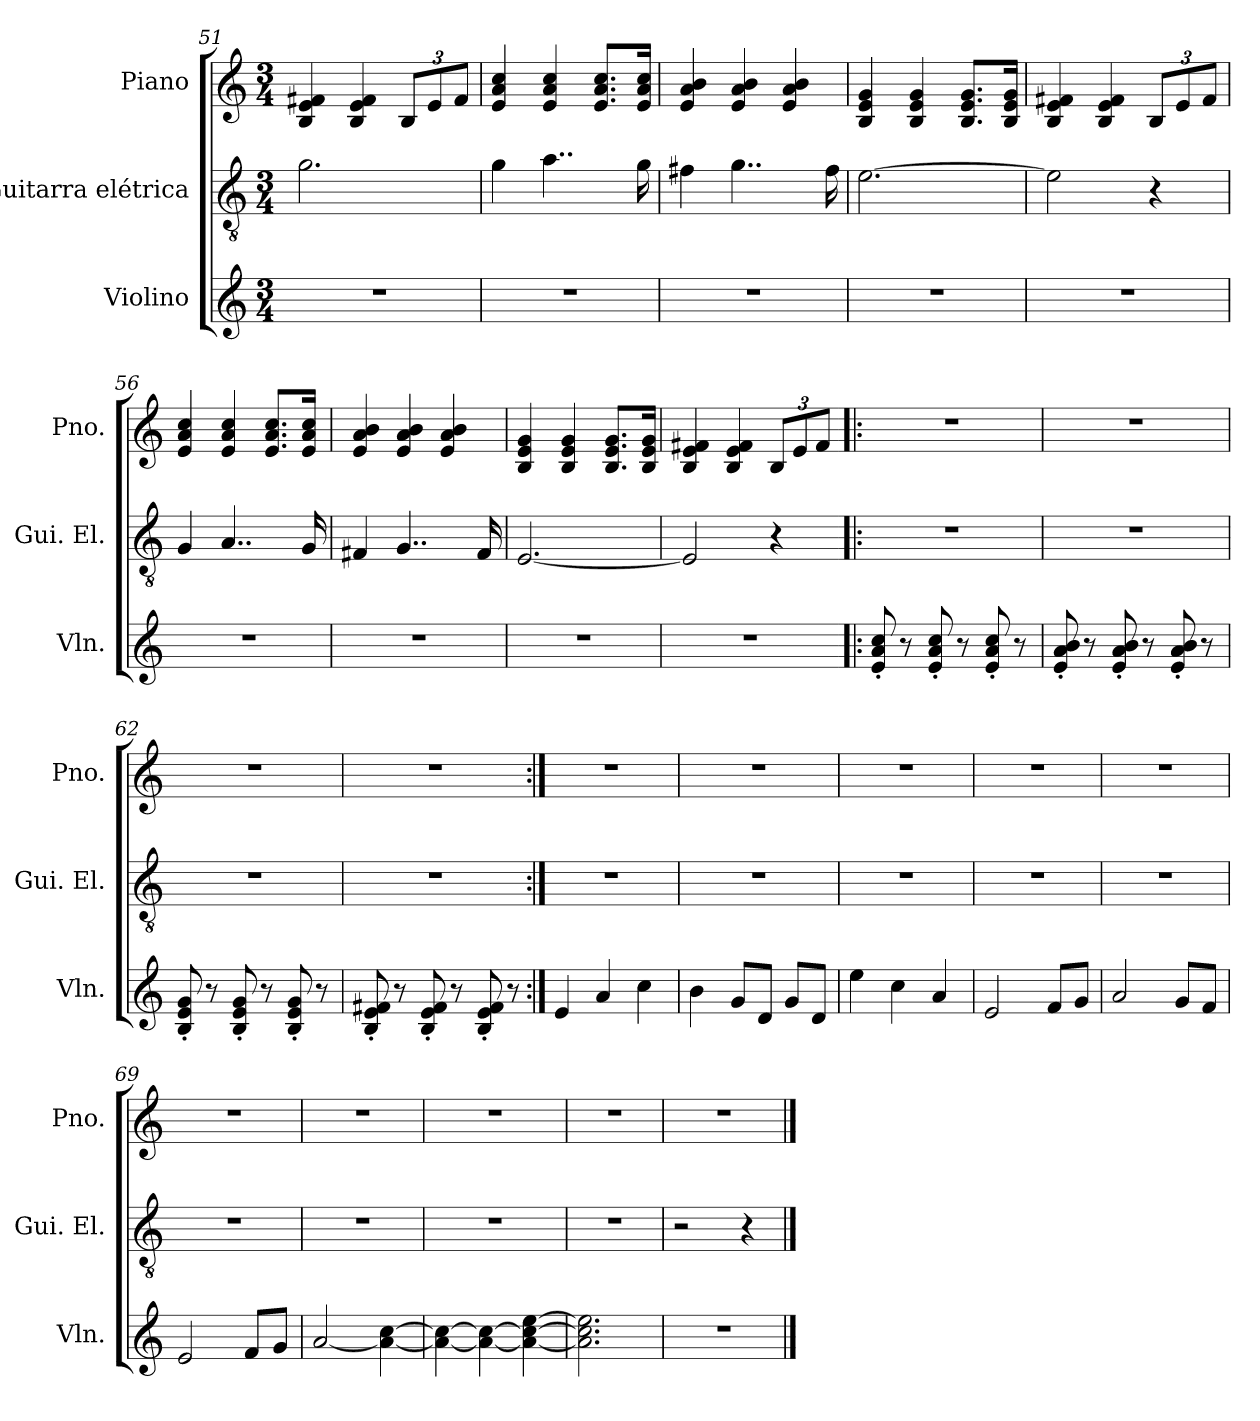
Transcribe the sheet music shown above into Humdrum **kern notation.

**kern	**kern	**kern
*part3	*part2	*part1
*staff3	*staff2	*staff1
*I"Violino	*I"Guitarra elétrica	*I"Piano
*I'Vln.	*I'Gui. El.	*I'Pno.
*clefG2	*clefGv2	*clefG2
*k[]	*k[]	*k[]
*M3/4	*M3/4	*M3/4
=51	=51	=51
2.r	2.g\	4B/ 4e/ 4f#X/
.	.	4B/ 4e/ 4f#/
*	*	*Xbrackettup
.	.	12B/L
.	.	12e/
.	.	12f#/J
=52	=52	=52
2.r	4g\	4e/ 4a/ 4cc/
.	4..a\	4e/ 4a/ 4cc/
.	.	8.e/ 8.a/ 8.cc/L
.	16g\	16e/ 16a/ 16cc/Jk
=53	=53	=53
2.r	4f#X\	4e/ 4a/ 4b/
.	4..g\	4e/ 4a/ 4b/
.	.	4e/ 4a/ 4b/
.	16f#\	.
!!LO:LB:g=z
=54	=54	=54
2.r	[2.e\	4B/ 4e/ 4g/
.	.	4B/ 4e/ 4g/
.	.	8.B/ 8.e/ 8.g/L
.	.	16B/ 16e/ 16g/Jk
=55	=55	=55
2.r	2e\]	4B/ 4e/ 4f#X/
.	.	4B/ 4e/ 4f#/
.	4r	12B/L
.	.	12e/
.	.	12f#/J
=56	=56	=56
2.r	4G/	4e/ 4a/ 4cc/
.	4..A/	4e/ 4a/ 4cc/
.	.	8.e/ 8.a/ 8.cc/L
.	16G/	16e/ 16a/ 16cc/Jk
=57	=57	=57
2.r	4F#X/	4e/ 4a/ 4b/
.	4..G/	4e/ 4a/ 4b/
.	.	4e/ 4a/ 4b/
.	16F#/	.
=58	=58	=58
2.r	[2.E/	4B/ 4e/ 4g/
.	.	4B/ 4e/ 4g/
.	.	8.B/ 8.e/ 8.g/L
.	.	16B/ 16e/ 16g/Jk
=59	=59	=59
2.r	2E/]	4B/ 4e/ 4f#X/
.	.	4B/ 4e/ 4f#/
.	4r	12B/L
.	.	12e/
.	.	12f#/J
!!LO:LB:g=z
=60!|:	=60!|:	=60!|:
8e/' 8a/' 8cc/'	2.r	2.r
8r	.	.
8e/' 8a/' 8cc/'	.	.
8r	.	.
8e/' 8a/' 8cc/'	.	.
8r	.	.
=61	=61	=61
8e/' 8a/' 8b/'	2.r	2.r
8r	.	.
8e/' 8a/' 8b/'	.	.
8r	.	.
8e/' 8a/' 8b/'	.	.
8r	.	.
=62	=62	=62
8B/' 8e/' 8g/'	2.r	2.r
8r	.	.
8B/' 8e/' 8g/'	.	.
8r	.	.
8B/' 8e/' 8g/'	.	.
8r	.	.
=63	=63	=63
8B/' 8e/' 8f#X/'	2.r	2.r
8r	.	.
8B/' 8e/' 8f#/'	.	.
8r	.	.
8B/' 8e/' 8f#/'	.	.
8r	.	.
=64:|!	=64:|!	=64:|!
4e/	2.r	2.r
4a/	.	.
4cc\	.	.
!!LO:LB:g=z
=65	=65	=65
4b\	2.r	2.r
8g/L	.	.
8d/J	.	.
8g/L	.	.
8d/J	.	.
=66	=66	=66
4ee\	2.r	2.r
4cc\	.	.
4a/	.	.
=67	=67	=67
2e/	2.r	2.r
8f/L	.	.
8g/J	.	.
=68	=68	=68
2a/	2.r	2.r
8g/L	.	.
8f/J	.	.
=69	=69	=69
2e/	2.r	2.r
8f/L	.	.
8g/J	.	.
=70	=70	=70
[2a/	2.r	2.r
4a\_ [4cc\	.	.
=71	=71	=71
4a\_ 4cc\_	2.r	2.r
4a\_ 4cc\_	.	.
4a\_ 4cc\_ [4ee\	.	.
=72	=72	=72
2.a\] 2.cc\] 2.ee\]	2.r	2.r
=73	=73	=73
2.r	2r	2.r
.	4r	.
==	==	==
*-	*-	*-
